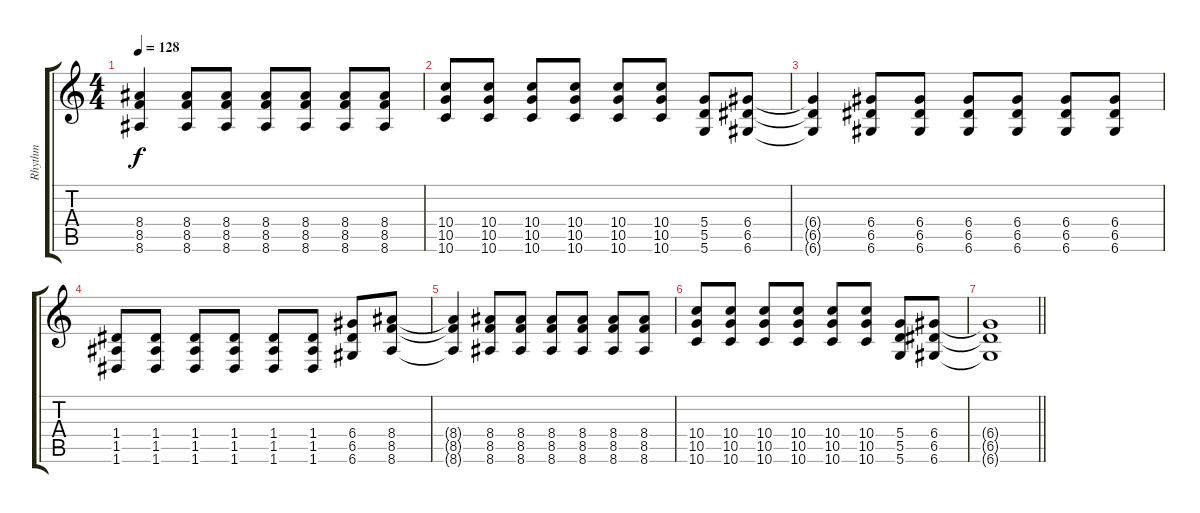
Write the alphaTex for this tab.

\track ("Rhythm" "Rhythm") {instrument overdrivenguitar}
\staff {score tabs}
\tuning (E4 B3 G3 D3 A2 D2) {hide}
\ts (4 4)
\tempo 128
\clef g2
\ks c
(8.4{t} 8.5{t} 8.6{t}).4{dy f} (8.4 8.5 8.6).8 (8.4 8.5 8.6).8 (8.4 8.5 8.6).8 (8.4 8.5 8.6).8 (8.4 8.5 8.6).8 (8.4 8.5 8.6).8 |
(10.4 10.5 10.6).8 (10.4 10.5 10.6).8 (10.4 10.5 10.6).8 (10.4 10.5 10.6).8 (10.4 10.5 10.6).8 (10.4 10.5 10.6).8 (5.4 5.5 5.6).8 (6.4 6.5 6.6).8 |
(6.4{t} 6.5{t} 6.6{t}).4 (6.4 6.5 6.6).8 (6.4 6.5 6.6).8 (6.4 6.5 6.6).8 (6.4 6.5 6.6).8 (6.4 6.5 6.6).8 (6.4 6.5 6.6).8 |
(1.4 1.5 1.6).8 (1.4 1.5 1.6).8 (1.4 1.5 1.6).8 (1.4 1.5 1.6).8 (1.4 1.5 1.6).8 (1.4 1.5 1.6).8 (6.4 6.5 6.6).8 (8.4 8.5 8.6).8 |
(8.4{t} 8.5{t} 8.6{t}).4 (8.4 8.5 8.6).8 (8.4 8.5 8.6).8 (8.4 8.5 8.6).8 (8.4 8.5 8.6).8 (8.4 8.5 8.6).8 (8.4 8.5 8.6).8 |
(10.4 10.5 10.6).8 (10.4 10.5 10.6).8 (10.4 10.5 10.6).8 (10.4 10.5 10.6).8 (10.4 10.5 10.6).8 (10.4 10.5 10.6).8 (5.4 5.5 5.6).8 (6.4 6.5 6.6).8 |
\barLineRight lightlight
(6.4{t} 6.5{t} 6.6{t}).1
